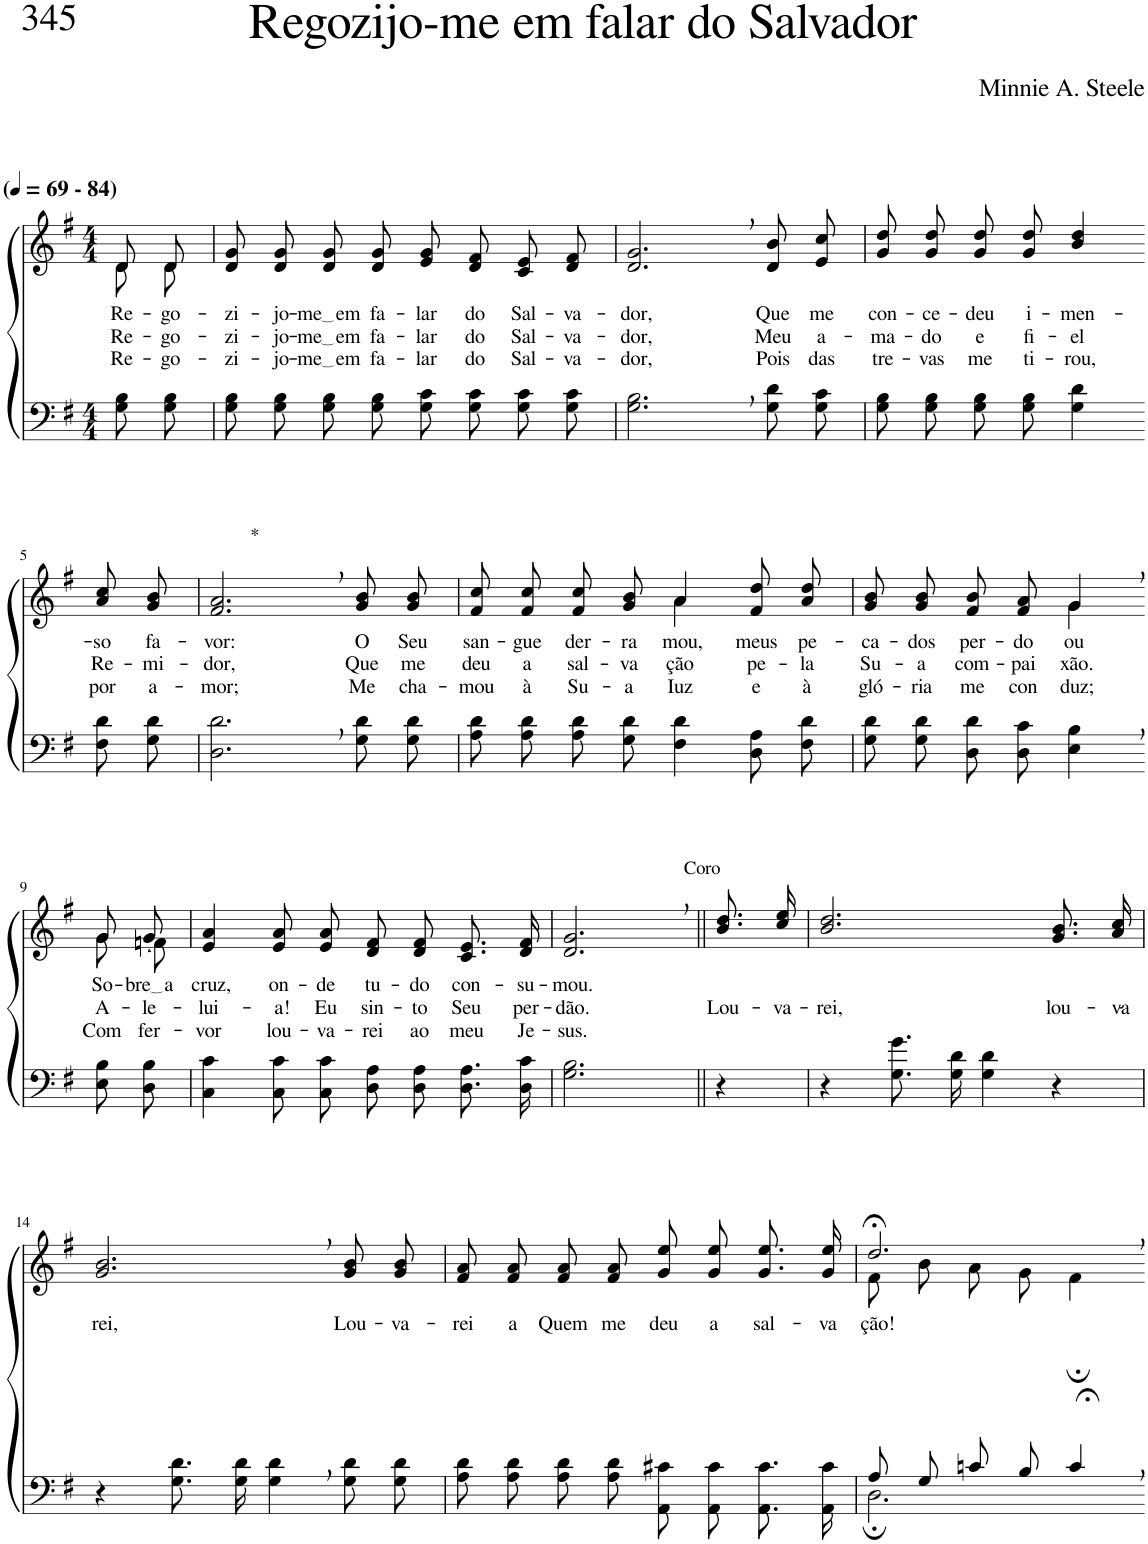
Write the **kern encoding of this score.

**kern	**kern	**text	**text	**text
*part2	*part1	*part1	*part1	*part1
*staff2	*staff1	*staff1	*staff1	*staff1
*I"Parte III e IV	*I"Parte I e II	*	*	*
*clefF4	*clefG2	*	*	*
*Trd1c2	*Trd1c2	*	*	*
*k[f#]	*k[f#]	*	*	*
*M4/4	*M4/4	*	*	*
*MM69	*MM69	*	*	*
=1	=1	=1	=1	=1
!	!LO:TX:a:B:t=(	!	!	!
!	!LO:TX:a:B:t=- 84)	!	!	!
!	!	!LO:LY:b	!LO:LY:b	!LO:LY:b
*	*^	*	*	*
8G\ 8B\L	8d\L	8d/L	Re-	Re-	Re-
!	!	!	!LO:LY:b	!LO:LY:b	!LO:LY:b
8G\ 8B\J	8d\J	8d/J	-go-	-go-	-go-
=2	=2	=2	=2	=2	=2
!	!	!	!LO:LY:b	!LO:LY:b	!LO:LY:b
*	*v	*v	*	*	*
8G\ 8B\L	8d/ 8g/L	-zi-	-zi-	-zi-
!	!	!LO:LY:b	!LO:LY:b	!LO:LY:b
8G\ 8B\J	8d/ 8g/J	-jo-	-jo-	-jo-
!	!	!LO:LY:b	!LO:LY:b	!LO:LY:b
8G\ 8B\L	8d/ 8g/L	me em	me em	me em
!	!	!LO:LY:b	!LO:LY:b	!LO:LY:b
8G\ 8B\J	8d/ 8g/J	fa-	fa-	fa-
!	!	!LO:LY:b	!LO:LY:b	!LO:LY:b
8G\ 8c\L	8e/ 8g/L	-lar	-lar	-lar
!	!	!LO:LY:b	!LO:LY:b	!LO:LY:b
8G\ 8c\J	8d/ 8f#/J	do	do	do
!	!	!LO:LY:b	!LO:LY:b	!LO:LY:b
8G\ 8c\L	8c/ 8e/L	Sal-	Sal-	Sal-
!	!	!LO:LY:b	!LO:LY:b	!LO:LY:b
8G\ 8c\J	8d/ 8f#/J	-va-	-va-	-va-
=3	=3	=3	=3	=3
!	!	!LO:LY:b	!LO:LY:b	!LO:LY:b
2.G\, 2.B\,	2.d/, 2.g/,	-dor,	-dor,	-dor,
!	!	!LO:LY:b	!LO:LY:b	!LO:LY:b
8G\ 8d\L	8d/ 8b/L	Que	Meu	Pois
!	!	!LO:LY:b	!LO:LY:b	!LO:LY:b
8G\ 8c\J	8e/ 8cc/J	me	a-	das
=4	=4	=4	=4	=4
!	!	!LO:LY:b	!LO:LY:b	!LO:LY:b
8G\ 8B\L	8g\ 8dd\L	con-	-ma-	tre-
!	!	!LO:LY:b	!LO:LY:b	!LO:LY:b
8G\ 8B\J	8g\ 8dd\J	-ce-	-do	-vas
!	!	!LO:LY:b	!LO:LY:b	!LO:LY:b
8G\ 8B\L	8g\ 8dd\L	-deu	e	me
!	!	!LO:LY:b	!LO:LY:b	!LO:LY:b
8G\ 8B\J	8g\ 8dd\J	i-	fi-	ti-
!	!	!LO:LY:b	!LO:LY:b	!LO:LY:b
4G\ 4d\	4b/ 4dd/	-men-	-el	-rou,
!!LO:LB:g=z
=5-	=5-	=5-	=5-	=5-
!	!	!LO:LY:b	!LO:LY:b	!LO:LY:b
8F#\ 8d\L	8a/ 8cc/L	-so	Re-	por
!	!	!LO:LY:b	!LO:LY:b	!LO:LY:b
8G\ 8d\J	8g/ 8b/J	fa-	-mi-	a-
=6	=6	=6	=6	=6
!	!LO:TX:a:t=*	!	!	!
!	!	!LO:LY:b	!LO:LY:b	!LO:LY:b
2.D\, 2.d\,	2.f#/, 2.a/,	-vor:	-dor,	-mor;
!	!	!LO:LY:b	!LO:LY:b	!LO:LY:b
8G\ 8d\L	8g/ 8b/L	O	Que	Me
!	!	!LO:LY:b	!LO:LY:b	!LO:LY:b
8G\ 8d\J	8g/ 8b/J	Seu	me	cha-
=7	=7	=7	=7	=7
!	!	!LO:LY:b	!LO:LY:b	!LO:LY:b
*	*^	*	*	*
8A\ 8d\L	8f#/ 8cc/L	2ryy	san-	deu	-mou
!	!	!	!LO:LY:b	!LO:LY:b	!LO:LY:b
8A\ 8d\J	8f#/ 8cc/J	.	-gue	a	à
!	!	!	!LO:LY:b	!LO:LY:b	!LO:LY:b
8A\ 8d\L	8f#/ 8cc/L	.	der-	sal-	Su-
!	!	!	!LO:LY:b	!LO:LY:b	!LO:LY:b
8G\ 8d\J	8g/ 8b/J	.	-ra-	-va-	-a
!	!	!	!LO:LY:b	!LO:LY:b	!LO:LY:b
4F#\ 4d\	4a/	4a\	-mou,	-ção	Iuz
!	!	!	!LO:LY:b	!LO:LY:b	!LO:LY:b
8D\ 8A\L	8f#/ 8dd/L	4ryy	meus	pe-	e
!	!	!	!LO:LY:b	!LO:LY:b	!LO:LY:b
8F#\ 8d\J	8a/ 8dd/J	.	pe-	-la	à
=8	=8	=8	=8	=8	=8
!	!	!	!LO:LY:b	!LO:LY:b	!LO:LY:b
8G\ 8d\L	8g/ 8b/L	2ryy	-ca-	Su-	gló-
!	!	!	!LO:LY:b	!LO:LY:b	!LO:LY:b
8G\ 8d\J	8g/ 8b/J	.	-dos	-a	-ria
!	!	!	!LO:LY:b	!LO:LY:b	!LO:LY:b
8D\ 8d\L	8f#/ 8b/L	.	per-	com-	me
!	!	!	!LO:LY:b	!LO:LY:b	!LO:LY:b
8D\ 8c\J	8f#/ 8a/J	.	-do-	-pai-	con-
!	!	!	!LO:LY:b	!LO:LY:b	!LO:LY:b
4E\, 4B\,	4g,/	4g\	-ou	-xão.	-duz;
!!LO:LB:g=z	!!
=9-	=9-	=9-	=9-	=9-	=9-
!	!	!	!LO:LY:b	!LO:LY:b	!LO:LY:b
8E\ 8B\L	8g/L	8g\L	So-	A-	Com
!	!	!	!LO:LY:b	!LO:LY:b	!LO:LY:b
8D\ 8B\J	8g/J	8fn\J	bre a	-le-	fer-
=10	=10	=10	=10	=10	=10
!	!	!	!LO:LY:b	!LO:LY:b	!LO:LY:b
*	*v	*v	*	*	*
4C\ 4c\	4e/ 4a/	cruz,	-lui-	-vor
!	!	!LO:LY:b	!LO:LY:b	!LO:LY:b
8C\ 8c\L	8e/ 8a/L	on-	-a!	lou-
!	!	!LO:LY:b	!LO:LY:b	!LO:LY:b
8C\ 8c\J	8e/ 8a/J	-de	Eu	-va-
!	!	!LO:LY:b	!LO:LY:b	!LO:LY:b
8D\ 8A\L	8d/ 8f#/L	tu-	sin-	-rei
!	!	!LO:LY:b	!LO:LY:b	!LO:LY:b
8D\ 8A\J	8d/ 8f#/J	-do	-to	ao
!	!	!LO:LY:b	!LO:LY:b	!LO:LY:b
8.D\ 8.A\L	8.c/ 8.e/L	con-	Seu	meu
!	!	!LO:LY:b	!LO:LY:b	!LO:LY:b
16D\ 16c\Jk	16d/ 16f#/Jk	-su-	per-	Je-
=11	=11	=11	=11	=11
!	!LO:TX:a:t=Coro	!	!	!
!	!	!LO:LY:b	!LO:LY:b	!LO:LY:b
2.G\ 2.B\	2.d/, 2.g/,	-mou.	-dão.	-sus.
=12||	=12||	=12||	=12||	=12||
!	!	!	!LO:LY:b	!
4r	8.b\ 8.dd\L	.	Lou-	.
!	!	!	!LO:LY:b	!
.	16cc\ 16ee\Jk	.	-va-	.
=13	=13	=13	=13	=13
!	!	!	!LO:LY:b	!
4r	2.b/ 2.dd/	.	-rei,	.
8.G\ 8.g\L	.	.	.	.
16G\ 16d\Jk	.	.	.	.
4G\ 4d\	.	.	.	.
!	!	!	!LO:LY:b	!
4r	8.g/ 8.b/L	.	lou-	.
!	!	!	!LO:LY:b	!
.	16a/ 16cc/Jk	.	-va-	.
!!LO:LB:g=z
=14	=14	=14	=14	=14
!	!	!LO:LY:b	!	!
4r	2.g/, 2.b/,	rei,	.	.
8.G\ 8.d\L	.	.	.	.
16G\ 16d\Jk	.	.	.	.
4G\, 4d\,	.	.	.	.
!	!	!LO:LY:b	!	!
8G\ 8d\L	8g/ 8b/L	Lou-	.	.
!	!	!LO:LY:b	!	!
8G\ 8d\J	8g/ 8b/J	-va-	.	.
=15	=15	=15	=15	=15
!	!	!LO:LY:b	!	!
8A\ 8d\L	8f#/ 8a/L	-rei	.	.
!	!	!LO:LY:b	!	!
8A\ 8d\J	8f#/ 8a/J	a	.	.
!	!	!LO:LY:b	!	!
8A\ 8d\L	8f#/ 8a/L	Quem	.	.
!	!	!LO:LY:b	!	!
8A\ 8d\J	8f#/ 8a/J	me	.	.
!	!	!LO:LY:b	!	!
8AA\ 8c#X\L	8g\ 8ee\L	deu	.	.
!	!	!LO:LY:b	!	!
8AA\ 8c#\J	8g\ 8ee\J	a	.	.
!	!	!LO:LY:b	!	!
8.AA\ 8.c#\L	8.g\ 8.ee\L	sal-	.	.
!	!	!LO:LY:b	!	!
16AA\ 16c#\Jk	16g\ 16ee\Jk	-va-	.	.
=16	=16	=16	=16	=16
*^	*^	*	*	*
!	!	!	!	!LO:LY:b	!	!
8A/L	2.D;\	2.dd;<,/	8f#\L	-ção!	.	.
8G/J	.	.	8b\J	.	.	.
8cn/L	.	.	8a\L	.	.	.
8B/J	.	.	8g\J	.	.	.
4c;<,/	.	.	4f#;\	.	.	.
*v	*v	*	*	*	*	*
*	*v	*v	*	*	*
=-	=-	=-	=-	=-
*-	*-	*-	*-	*-
